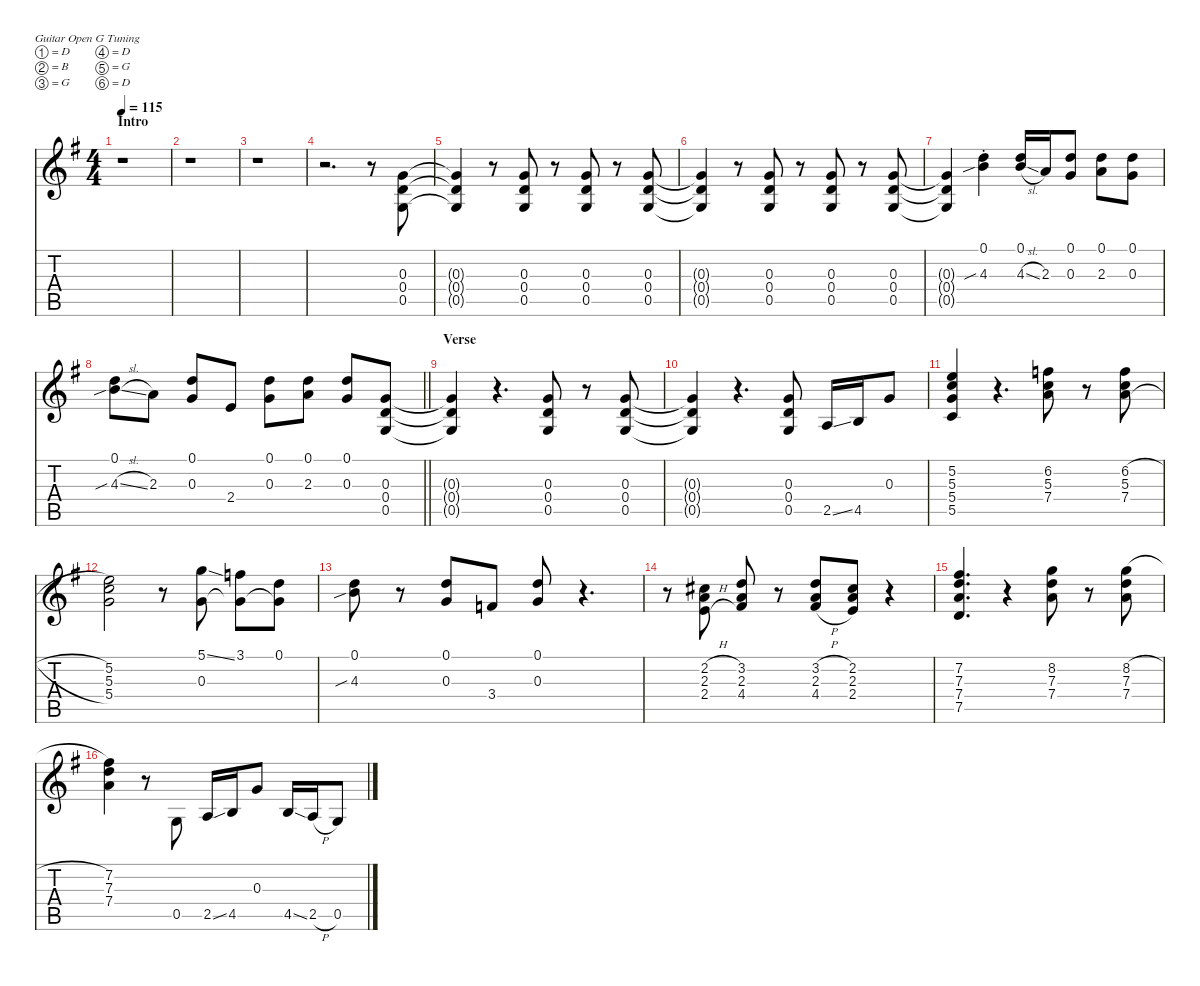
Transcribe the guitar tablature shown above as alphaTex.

\defaultSystemsLayout 8
\hideDynamics
\bracketExtendMode nobrackets
\singleTrackTrackNamePolicy hidden
\multiTrackTrackNamePolicy hidden
\otherSystemsTrackNameOrientation horizontal
\track ("Guitar 1 Right" "od.guit.") {defaultSystemsLayout 4 instrument overdrivenguitar}
\staff {score tabs}
\tuning (D4 B3 G3 D3 G2 D2)
\ts (4 4)
\beaming (8 2 2 2 2)
\section ("" "Intro")
\tempo 115
\clef g2
\ks g
r.1{dy f instrument overdrivenguitar beam Down} |
r.1{beam Down} |
r.1{beam Down} |
r.2{d beam Down} r.8{beam Down} (0.3{acc forcenatural} 0.4{acc forcenatural} 0.5{acc forcenatural}).8{beam Up} |
(0.3{t acc forcenatural} 0.4{t acc forcenatural} 0.5{t acc forcenatural}).4{beam Up} r.8{beam Up} (0.3{acc forcenatural} 0.4{acc forcenatural} 0.5{acc forcenatural}).8{beam Up} r.8{beam Up} (0.3{acc forcenatural} 0.4{acc forcenatural} 0.5{acc forcenatural}).8{beam Up} r.8{beam Up} (0.3{acc forcenatural} 0.4{acc forcenatural} 0.5{acc forcenatural}).8{beam Up} |
(0.3{t acc forcenatural} 0.4{t acc forcenatural} 0.5{t acc forcenatural}).4{beam Up} r.8{beam Up} (0.3{acc forcenatural} 0.4{acc forcenatural} 0.5{acc forcenatural}).8{beam Up} r.8{beam Up} (0.3{acc forcenatural} 0.4{acc forcenatural} 0.5{acc forcenatural}).8{beam Up} r.8{beam Up} (0.3{acc forcenatural} 0.4{acc forcenatural} 0.5{acc forcenatural}).8{beam Up} |
(0.3{t acc forcenatural} 0.4{t acc forcenatural} 0.5{t acc forcenatural}).4{beam Up} (0.1{st acc forcenatural} 4.3{sib st acc forcenatural}).4{beam Down} (0.1{acc forcenatural} 4.3{sl acc forcenatural}).16{beam Up} 2.3{acc forcenatural}.16{beam Up} (0.1{acc forcenatural} 0.3{acc forcenatural}).8{beam Up} (0.1{acc forcenatural} 2.3{acc forcenatural}).8{beam Down} (0.1{acc forcenatural} 0.3{acc forcenatural}).8{beam Down} |
\barLineRight lightlight
(0.1{acc forcenatural} 4.3{sib sl acc forcenatural}).8{beam Down} 2.3{acc forcenatural}.8{beam Down} (0.1{acc forcenatural} 0.3{acc forcenatural}).8{beam Up} 2.4{acc forcenatural}.8{beam Up} (0.1{acc forcenatural} 0.3{acc forcenatural}).8{beam Down} (0.1{acc forcenatural} 2.3{acc forcenatural}).8{beam Down} (0.1{acc forcenatural} 0.3{acc forcenatural}).8{beam Up} (0.3{acc forcenatural} 0.4{acc forcenatural} 0.5{acc forcenatural}).8{beam Up} |
\section ("" "Verse")
(0.3{t acc forcenatural} 0.4{t acc forcenatural} 0.5{t acc forcenatural}).4{beam Up} r.4{d beam Up} (0.3{acc forcenatural} 0.4{acc forcenatural} 0.5{acc forcenatural}).8{beam Up} r.8{beam Up} (0.3{acc forcenatural} 0.4{acc forcenatural} 0.5{acc forcenatural}).8{beam Up} |
(0.3{t acc forcenatural} 0.4{t acc forcenatural} 0.5{t acc forcenatural}).4{beam Up} r.4{d beam Up} (0.3{acc forcenatural} 0.4{acc forcenatural} 0.5{acc forcenatural}).8{beam Up} 2.5{ss acc forcenatural}.16{beam Up} 4.5{acc forcenatural}.16{beam Up} 0.3{acc forcenatural}.8{beam Up} |
(5.2{acc forcenatural} 5.3{acc forcenatural} 5.4{acc forcenatural} 5.5{acc forcenatural}).4{beam Up} r.4{d beam Up} (6.2{acc forcenatural} 5.3{acc forcenatural} 7.4{acc forcenatural}).8{beam Down} r.8{beam Down} (6.2{h acc forcenatural} 5.3{acc forcenatural} 7.4{h acc forcenatural}).8{beam Down} |
(5.2{acc forcenatural} 5.3{acc forcenatural} 5.4{acc forcenatural}).2{beam Down} r.8{beam Down} (5.1{ss acc forcenatural} 0.3{acc forcenatural}).8{beam Down} (3.1{acc forcenatural} 0.3{t acc forcenatural}).8{beam Down} (0.1{acc forcenatural} 0.3{t acc forcenatural}).8{beam Down} |
(0.1{acc forcenatural} 4.3{sib acc forcenatural}).8{beam Down} r.8{beam Down} (0.1{acc forcenatural} 0.3{acc forcenatural}).8{beam Up} 3.4{acc forcenatural}.8{beam Up} (0.1{acc forcenatural} 0.3{acc forcenatural}).8{beam Up} r.4{d beam Up} |
r.8{beam Down} (2.2{h acc #} 2.3{acc forcenatural} 2.4{h acc forcenatural}).8{beam Up} (3.2{acc forcenatural} 2.3{acc forcenatural} 4.4{acc #}).8{beam Up} r.8{beam Up} (3.2{h acc forcenatural} 2.3{acc forcenatural} 4.4{h acc #}).8{beam Up} (2.2{acc #} 2.3{acc forcenatural} 2.4{acc forcenatural}).8{beam Up} r.4{beam Up} |
(7.2{acc #} 7.3{acc forcenatural} 7.4{acc forcenatural} 7.5{acc forcenatural}).4{d beam Up} r.4{beam Up} (8.2{acc forcenatural} 7.3{acc forcenatural} 7.4{acc forcenatural}).8{beam Down} r.8{beam Down} (8.2{h acc forcenatural} 7.3{acc forcenatural} 7.4{acc forcenatural}).8{beam Down} |
(7.2{acc #} 7.3{acc forcenatural} 7.4{acc forcenatural}).4{beam Down} r.8{beam Down} 0.5{acc forcenatural}.8{beam Up} 2.5{ss acc forcenatural}.16{beam Up} 4.5{acc forcenatural}.16{beam Up} 0.3{acc forcenatural}.8{beam Up} 4.5{ss acc forcenatural}.16{beam Up} 2.5{h acc forcenatural}.16{beam Up} 0.5{acc forcenatural}.8{dy fff beam Up}
